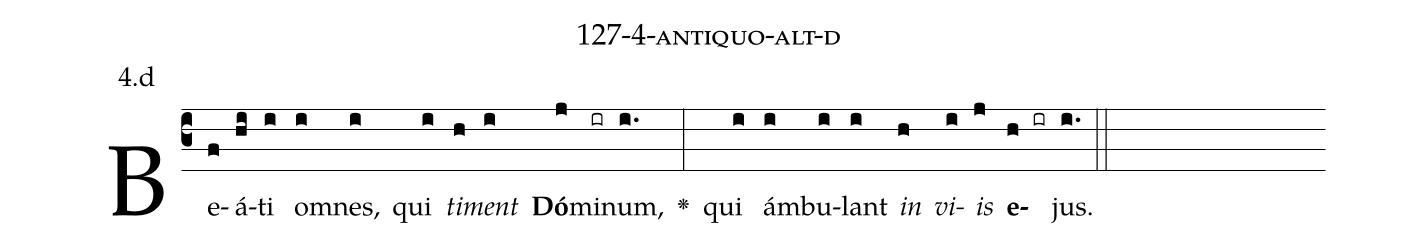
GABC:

name: 127-4-antiquo-alt-d;
annotation: 4.d;
%%
(c3)Be(f)á(hi)ti(i) om(i)nes,(i) qui(i) <i>ti</i>(h)<i>ment</i>(i) <b>Dó</b>(j)mi(ir)num,(i.) <v>\greheightstar</v>(:) qui(i) ám(i)bu(i)lant(i) <i>in</i>(h) <i>vi</i>(i)<i>is</i>(j) <b>e</b>(h ir)jus.(i.) (::)


%E(i) u(h) o(i) u(j) a(h) e.(i.) (::)
